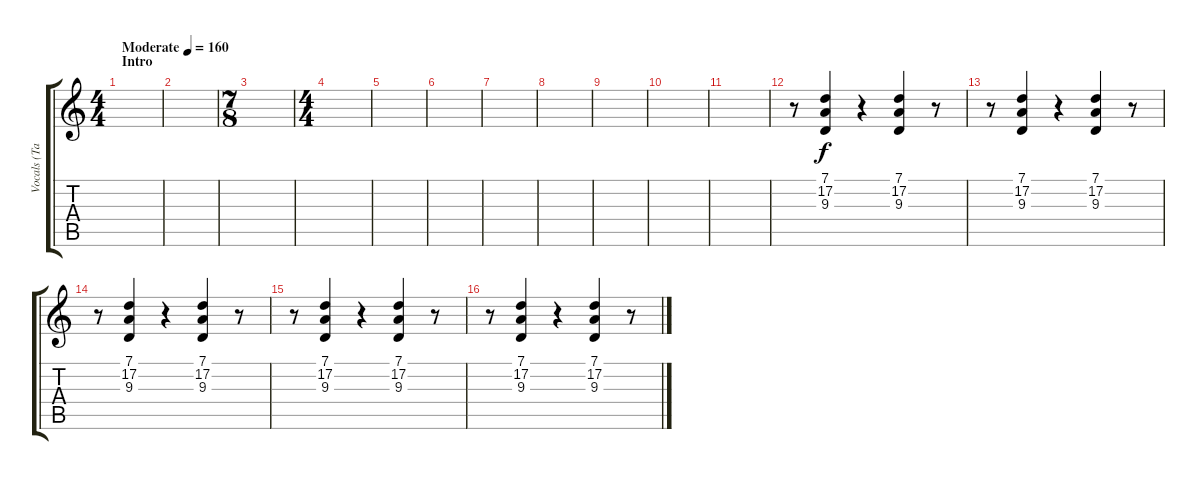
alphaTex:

\track ("Vocals (Tarja & Marco)" "Vocals (Ta") {instrument lead6voice}
\staff {score tabs}
\tuning (D4 A3 F3 C3 G2 D2) {hide}
\ts (4 4)
\section ("" "Intro")
\tempo (160 "Moderate")
\clef g2
\ks c
|
|
\ts (7 8)
|
\ts (4 4)
|
|
|
|
|
|
|
|
r.8{volume 7} (7.1 17.2 9.3).4 r.4 (7.1 17.2 9.3).4 r.8 |
r.8 (7.1 17.2 9.3).4 r.4 (7.1 17.2 9.3).4 r.8 |
r.8 (7.1 17.2 9.3).4 r.4 (7.1 17.2 9.3).4 r.8 |
r.8 (7.1 17.2 9.3).4 r.4 (7.1 17.2 9.3).4 r.8 |
r.8 (7.1 17.2 9.3).4 r.4 (7.1 17.2 9.3).4 r.8
